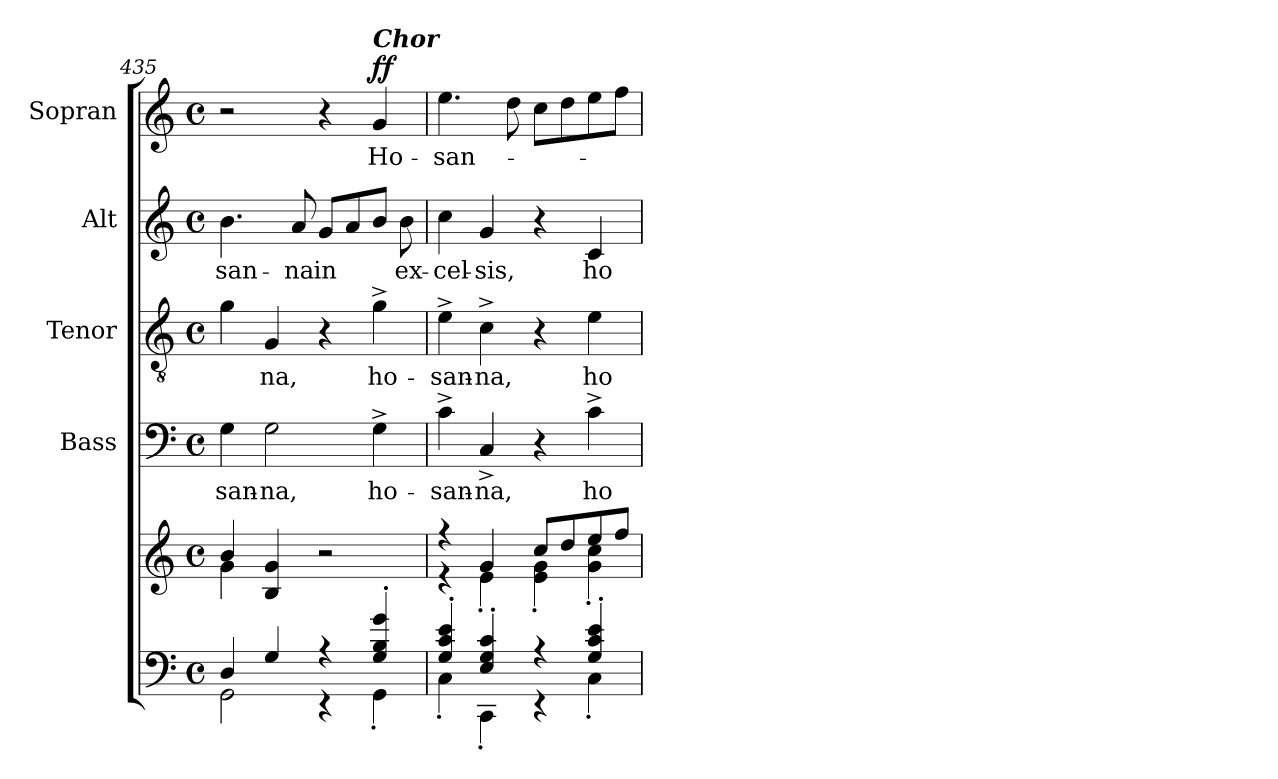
**kern	**kern	**kern	**text	**kern	**text	**kern	**text	**kern	**text	**dynam
*part5	*part5	*part4	*part4	*part3	*part3	*part2	*part2	*part1	*part1	*part1
*staff6	*staff5	*staff4	*staff4	*staff3	*staff3	*staff2	*staff2	*staff1	*staff1	*staff1
*	*	*I"Bass	*	*I"Tenor	*	*I"Alt	*	*I"Sopran	*	*
*	*	*I'B.	*	*I'T.	*	*I'A.	*	*I'S.	*	*
*clefF4	*clefG2	*clefF4	*	*clefGv2	*	*clefG2	*	*clefG2	*	*
*k[]	*k[]	*k[]	*	*k[]	*	*k[]	*	*k[]	*	*
*C:	*C:	*C:	*	*C:	*	*C:	*	*C:	*	*
*M4/4	*M4/4	*M4/4	*	*M4/4	*	*M4/4	*	*M4/4	*	*
*met(c)	*met(c)	*met(c)	*	*met(c)	*	*met(c)	*	*met(c)	*	*
=435	=435	=435	=435	=435	=435	=435	=435	=435	=435	=435
*^	*^	*	*	*	*	*	*	*	*	*
!	!	!	!	!	!LO:LY:b	!	!	!	!LO:LY:b	!	!	!
4D/	2GG\	4b/	4g\	4G\	-san-	4g\	.	4.b\	-san-	2r	.	.
!	!	!	!	!	!LO:LY:b	!	!LO:LY:b	!	!	!	!	!
4G/	.	4B/ 4g/	2.ryy	2G\	-na,	4G/	-na,	.	.	.	.	.
!	!	!	!	!	!	!	!	!	!LO:LY:b	!	!	!
.	.	.	.	.	.	.	.	8a/	-na	.	.	.
!	!	!	!	!	!	!	!	!	!LO:LY:b	!	!	!
4r	4r	2r	.	.	.	4r	.	8g/L	in	4r	.	.
.	.	.	.	.	.	.	.	8a/	.	.	.	.
!	!	!	!	!	!	!	!	!	!	!LO:TX:a:Bi:t=Chor	!	!
!	!	!	!	!	!LO:LY:b	!	!LO:LY:b	!	!	!	!LO:LY:b	!LO:DY:a
4G/'> 4B/'> 4g/'>	4GG'<\	.	.	4G^>\	ho-	4g^>\	ho-	8b/J	.	4g/	Ho-	ff
!	!	!	!	!	!	!	!	!	!LO:LY:b	!	!	!
.	.	.	.	.	.	.	.	8b\	ex-	.	.	.
=436	=436	=436	=436	=436	=436	=436	=436	=436	=436	=436	=436	=436
!	!	!	!	!	!LO:LY:b	!	!LO:LY:b	!	!LO:LY:b	!	!LO:LY:b	!
4G/'> 4c/'> 4e/'>	4C'<\	4r	4r	4c^>\	-san-	4e^>\	-san-	4cc\	-cel-	4.ee\	-san-	.
!	!	!	!	!	!LO:LY:b	!	!LO:LY:b	!	!LO:LY:b	!	!	!
4E/'> 4G/'> 4c/'>	4CC'<\	4g/	4e'<\	4C^>/	-na,	4c^>\	-na,	4g/	-sis,	.	.	.
.	.	.	.	.	.	.	.	.	.	8dd\	.	.
4r	4r	8cc/L	4e\'< 4g\'<	4r	.	4r	.	4r	.	8cc\L	.	.
.	.	8dd/	.	.	.	.	.	.	.	8dd\	.	.
!	!	!	!	!	!LO:LY:b	!	!LO:LY:b	!	!LO:LY:b	!	!	!
4G/'> 4c/'> 4e/'>	4C'<\	8ee/	4g\'< 4cc\'<	4c^>\	ho-	4e\	ho-	4c/	ho-	8ee\	.	.
.	.	8ff/J	.	.	.	.	.	.	.	8ff\J	.	.
*v	*v	*	*	*	*	*	*	*	*	*	*	*
*	*v	*v	*	*	*	*	*	*	*	*	*
=	=	=	=	=	=	=	=	=	=	=
*-	*-	*-	*-	*-	*-	*-	*-	*-	*-	*-
